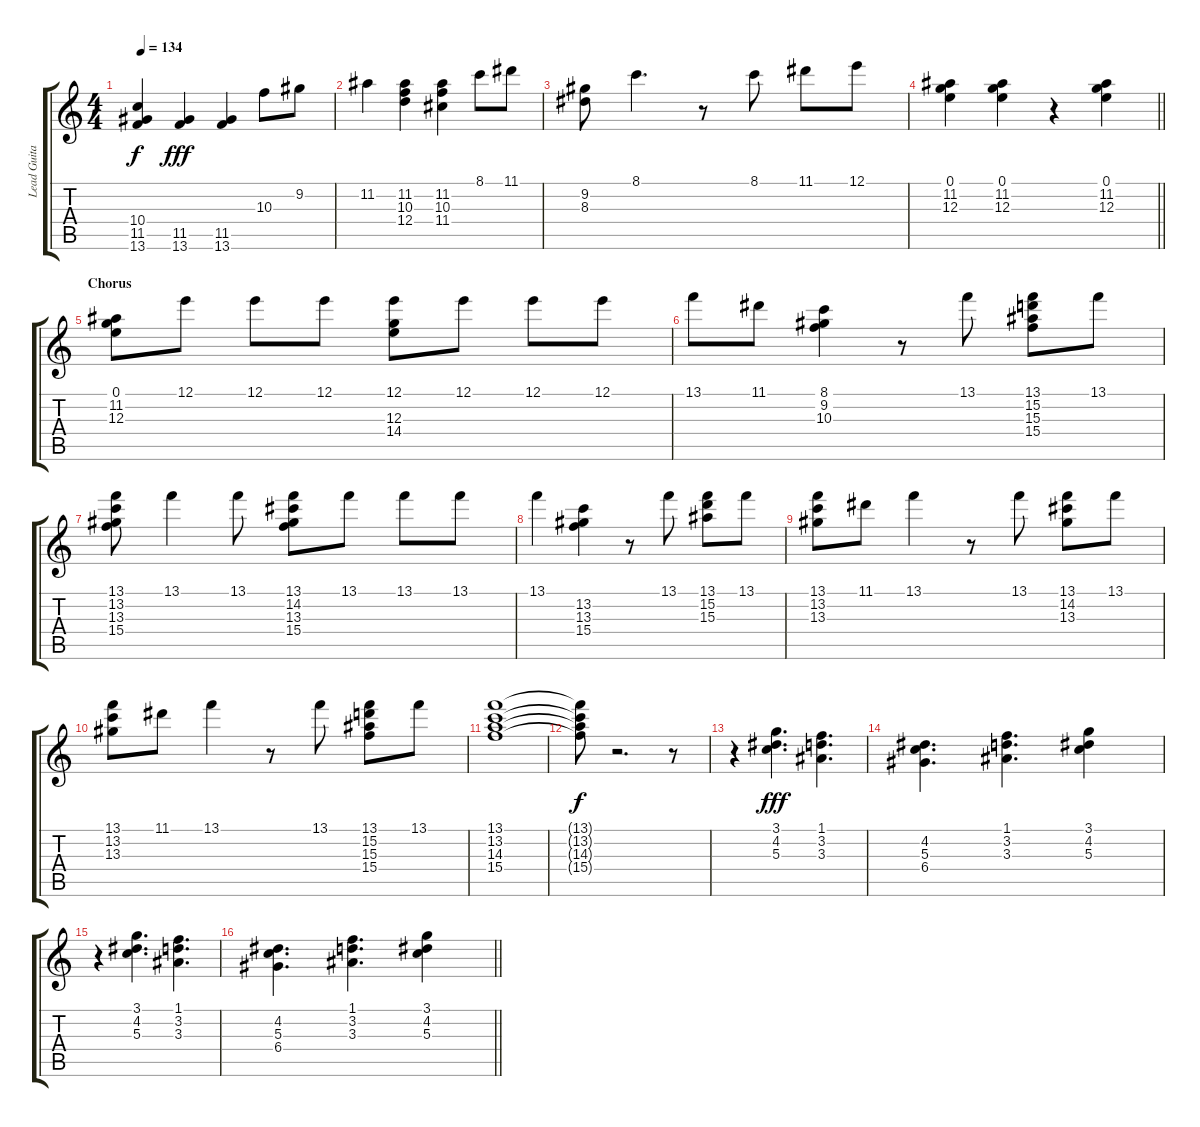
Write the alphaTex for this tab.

\track ("Lead Guitar" "Lead Guita") {instrument electricguitarjazz}
\staff {score tabs}
\tuning (E4 B3 G3 D3 A2 E2) {hide}
\ts (4 4)
\tempo 134
\clef g2
\ks c
(10.4{t} 11.5{t} 13.6{t}).4{dy f} (11.5 13.6).4{dy fff} (11.5 13.6).4 10.3.8 9.2.8 |
11.2.4 (11.2 10.3 12.4).4 (11.2 10.3 11.4).4 8.1.8 11.1.8 |
(9.2 8.3).8 8.1.4{d} r.8 8.1.8 11.1.8 12.1.8 |
\barLineRight lightlight
(0.1 11.2 12.3).4 (0.1 11.2 12.3).4 r.4 (0.1 11.2 12.3).4 |
\section ("" "Chorus")
(0.1 11.2 12.3).8 12.1.8 12.1.8 12.1.8 (12.1 12.3 14.4).8 12.1.8 12.1.8 12.1.8 |
13.1.8 11.1.8 (8.1 9.2 10.3).4 r.8 13.1.8 (13.1 15.2 15.3 15.4).8 13.1.8 |
(13.1 13.2 13.3 15.4).8 13.1.4 13.1.8 (13.1 14.2 13.3 15.4).8 13.1.8 13.1.8 13.1.8 |
13.1.4 (13.2 13.3 15.4).4 r.8 13.1.8 (13.1 15.2 15.3).8 13.1.8 |
(13.1 13.2 13.3).8 11.1.8 13.1.4 r.8 13.1.8 (13.1 14.2 13.3).8 13.1.8 |
(13.1 13.2 13.3).8 11.1.8 13.1.4 r.8 13.1.8 (13.1 15.2 15.3 15.4).8 13.1.8 |
(13.1 13.2 14.3 15.4).1 |
(13.1{t} 13.2{t} 14.3{t} 15.4{t}).8{dy f} r.2{d} r.8 |
r.4 (3.1 4.2 5.3).4{d dy fff} (1.1 3.2 3.3).4{d} |
(4.2 5.3 6.4).4{d} (1.1 3.2 3.3).4{d} (3.1 4.2 5.3).4 |
r.4 (3.1 4.2 5.3).4{d} (1.1 3.2 3.3).4{d} |
\barLineRight lightlight
(4.2 5.3 6.4).4{d} (1.1 3.2 3.3).4{d} (3.1 4.2 5.3).4
